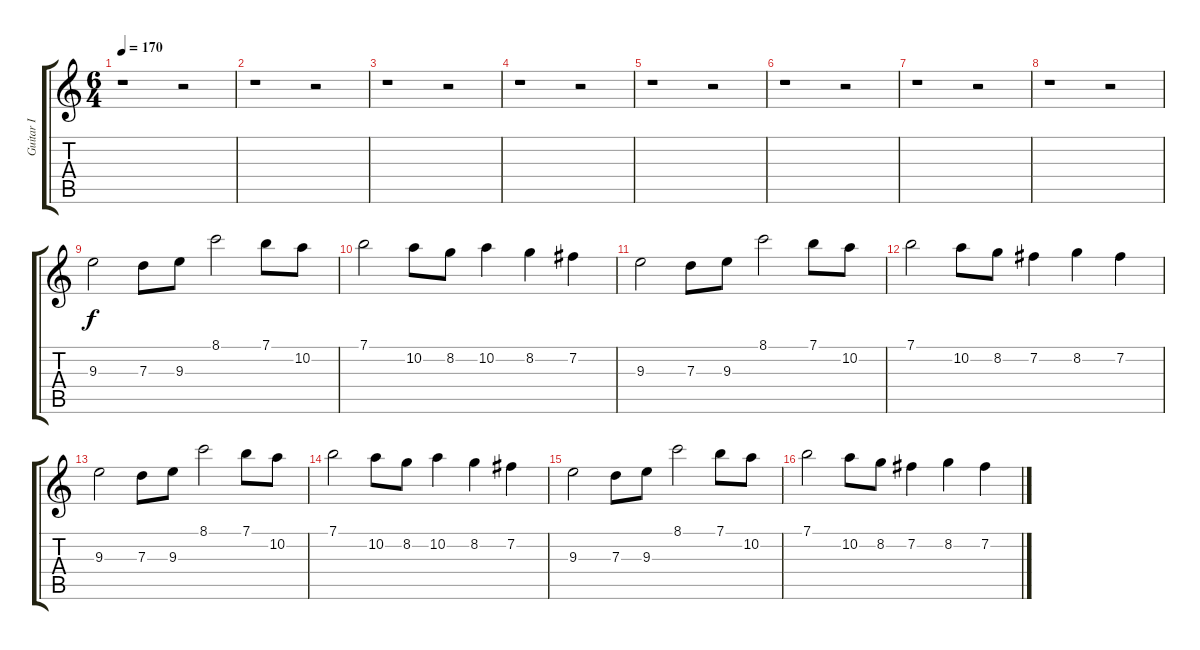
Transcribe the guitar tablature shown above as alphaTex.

\track ("Guitar I" "Guitar I") {instrument distortionguitar}
\staff {score tabs}
\tuning (E4 B3 G3 D3 A2 E2) {hide}
\ts (6 4)
\tempo 170
\clef g2
\ks c
r.1{dy f instrument distortionguitar} r.2 |
r.1 r.2 |
r.1 r.2 |
r.1 r.2 |
r.1 r.2 |
r.1 r.2 |
r.1 r.2 |
r.1 r.2 |
9.3.2{instrument electricguitarjazz} 7.3.8 9.3.8 8.1.2 7.1.8 10.2.8 |
7.1.2 10.2.8 8.2.8 10.2.4 8.2.4 7.2.4 |
9.3.2 7.3.8 9.3.8 8.1.2 7.1.8 10.2.8 |
7.1.2 10.2.8 8.2.8 7.2.4 8.2.4 7.2.4 |
9.3.2 7.3.8 9.3.8 8.1.2 7.1.8 10.2.8 |
7.1.2 10.2.8 8.2.8 10.2.4 8.2.4 7.2.4 |
9.3.2 7.3.8 9.3.8 8.1.2 7.1.8 10.2.8 |
7.1.2 10.2.8 8.2.8 7.2.4 8.2.4 7.2.4
